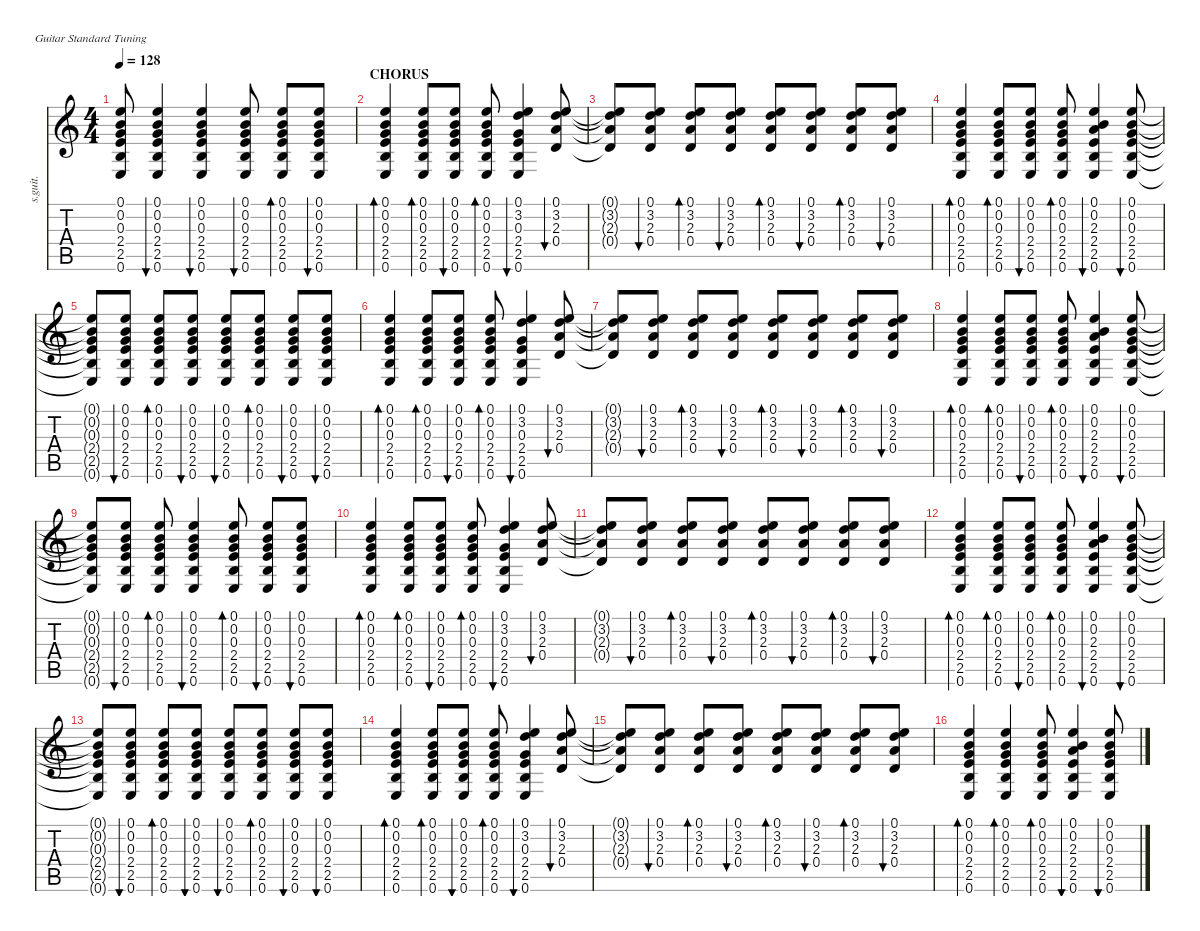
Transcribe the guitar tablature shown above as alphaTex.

\defaultSystemsLayout 4
\hideDynamics
\bracketExtendMode nobrackets
\otherSystemsTrackNameOrientation horizontal
\track ("Gtr.3 Ac." "s.guit.") {defaultSystemsLayout 4 instrument acousticguitarsteel}
\staff {score tabs}
\tuning (E4 B3 G3 D3 A2 E2)
\ts (4 4)
\tempo 128
\clef g2
\ks c
(0.1{t} 0.2{t} 0.3{t} 2.4{t} 2.5{t} 0.6{t}).8{dy f beam Up} (0.1 0.2 0.3 2.4 2.5 0.6).4{bu 30 beam Up} (0.1 0.2 0.3 2.4 2.5 0.6).4{bu 30 beam Up} (0.1 0.2 0.3 2.4 2.5 0.6).8{bu 60 beam Up} (0.1 0.2 0.3 2.4 2.5 0.6).8{bd 30 beam Up} (0.1 0.2 0.3 2.4 2.5 0.6).8{bu 30 beam Up} |
\section ("" "CHORUS")
(0.1 0.2 0.3 2.4 2.5 0.6).4{bd 60 beam Up} (0.1 0.2 0.3 2.4 2.5 0.6).8{bd 30 beam Up} (0.1 0.2 0.3 2.4 2.5 0.6).8{bu 30 beam Up} (0.1 0.2 0.3 2.4 2.5 0.6).8{bd 30 beam Up} (0.1 3.2 0.3 2.4 2.5 0.6).4{bu 30 beam Up} (0.1 3.2 2.3 0.4).8{bu 60 beam Up} |
(0.1{t} 3.2{t} 2.3{t} 0.4{t}).8{beam Up} (0.1 3.2 2.3 0.4).8{bu 30 beam Up} (0.1 3.2 2.3 0.4).8{bd 30 beam Up} (0.1 3.2 2.3 0.4).8{bu 30 beam Up} (0.1 3.2 2.3 0.4).8{bd 30 beam Up} (0.1 3.2 2.3 0.4).8{bu 60 beam Up} (0.1 3.2 2.3 0.4).8{bd 30 beam Up} (0.1 3.2 2.3 0.4).8{bu 30 beam Up} |
(0.1 0.2 0.3 2.4 2.5 0.6).4{bd 30 beam Up} (0.1 0.2 0.3 2.4 2.5 0.6).8{bd 60 beam Up} (0.1 0.2 0.3 2.4 2.5 0.6).8{bu 30 beam Up} (0.1 0.2 0.3 2.4 2.5 0.6).8{bd 30 beam Up} (0.1 0.2 2.3 2.4 2.5 0.6).4{bu 30 beam Up} (0.1 0.2 0.3 2.4 2.5 0.6).8{bu 30 beam Up} |
(0.1{t} 0.2{t} 0.3{t} 2.4{t} 2.5{t} 0.6{t}).8{beam Up} (0.1 0.2 0.3 2.4 2.5 0.6).8{bu 30 beam Up} (0.1 0.2 0.3 2.4 2.5 0.6).8{bd 60 beam Up} (0.1 0.2 0.3 2.4 2.5 0.6).8{bu 30 beam Up} (0.1 0.2 0.3 2.4 2.5 0.6).8{bu 60 beam Up} (0.1 0.2 0.3 2.4 2.5 0.6).8{bd 30 beam Up} (0.1 0.2 0.3 2.4 2.5 0.6).8{bu 30 beam Up} (0.1 0.2 0.3 2.4 2.5 0.6).8{bu 30 beam Up} |
(0.1 0.2 0.3 2.4 2.5 0.6).4{bd 60 beam Up} (0.1 0.2 0.3 2.4 2.5 0.6).8{bd 30 beam Up} (0.1 0.2 0.3 2.4 2.5 0.6).8{bu 30 beam Up} (0.1 0.2 0.3 2.4 2.5 0.6).8{bd 30 beam Up} (0.1 3.2 0.3 2.4 2.5 0.6).4{bu 30 beam Up} (0.1 3.2 2.3 0.4).8{bu 60 beam Up} |
(0.1{t} 3.2{t} 2.3{t} 0.4{t}).8{beam Up} (0.1 3.2 2.3 0.4).8{bu 30 beam Up} (0.1 3.2 2.3 0.4).8{bd 30 beam Up} (0.1 3.2 2.3 0.4).8{bu 30 beam Up} (0.1 3.2 2.3 0.4).8{bd 30 beam Up} (0.1 3.2 2.3 0.4).8{bu 60 beam Up} (0.1 3.2 2.3 0.4).8{bd 30 beam Up} (0.1 3.2 2.3 0.4).8{bu 30 beam Up} |
(0.1 0.2 0.3 2.4 2.5 0.6).4{bd 30 beam Up} (0.1 0.2 0.3 2.4 2.5 0.6).8{bd 60 beam Up} (0.1 0.2 0.3 2.4 2.5 0.6).8{bu 30 beam Up} (0.1 0.2 0.3 2.4 2.5 0.6).8{bd 30 beam Up} (0.1 0.2 2.3 2.4 2.5 0.6).4{bu 30 beam Up} (0.1 0.2 0.3 2.4 2.5 0.6).8{bu 30 beam Up} |
(0.1{t} 0.2{t} 0.3{t} 2.4{t} 2.5{t} 0.6{t}).8{beam Up} (0.1 0.2 0.3 2.4 2.5 0.6).8{bu 30 beam Up} (0.1 0.2 0.3 2.4 2.5 0.6).8{bd 60 beam Up} (0.1 0.2 0.3 2.4 2.5 0.6).4{bu 30 beam Up} (0.1 0.2 0.3 2.4 2.5 0.6).8{bd 30 beam Up} (0.1 0.2 0.3 2.4 2.5 0.6).8{bu 30 beam Up} (0.1 0.2 0.3 2.4 2.5 0.6).8{bu 30 beam Up} |
(0.1 0.2 0.3 2.4 2.5 0.6).4{bd 60 beam Up} (0.1 0.2 0.3 2.4 2.5 0.6).8{bd 30 beam Up} (0.1 0.2 0.3 2.4 2.5 0.6).8{bu 30 beam Up} (0.1 0.2 0.3 2.4 2.5 0.6).8{bd 30 beam Up} (0.1 3.2 0.3 2.4 2.5 0.6).4{bu 30 beam Up} (0.1 3.2 2.3 0.4).8{bu 60 beam Up} |
(0.1{t} 3.2{t} 2.3{t} 0.4{t}).8{beam Up} (0.1 3.2 2.3 0.4).8{bu 30 beam Up} (0.1 3.2 2.3 0.4).8{bd 30 beam Up} (0.1 3.2 2.3 0.4).8{bu 30 beam Up} (0.1 3.2 2.3 0.4).8{bd 30 beam Up} (0.1 3.2 2.3 0.4).8{bu 60 beam Up} (0.1 3.2 2.3 0.4).8{bd 30 beam Up} (0.1 3.2 2.3 0.4).8{bu 30 beam Up} |
(0.1 0.2 0.3 2.4 2.5 0.6).4{bd 30 beam Up} (0.1 0.2 0.3 2.4 2.5 0.6).8{bd 60 beam Up} (0.1 0.2 0.3 2.4 2.5 0.6).8{bu 30 beam Up} (0.1 0.2 0.3 2.4 2.5 0.6).8{bd 30 beam Up} (0.1 0.2 2.3 2.4 2.5 0.6).4{bu 30 beam Up} (0.1 0.2 0.3 2.4 2.5 0.6).8{bu 30 beam Up} |
(0.1{t} 0.2{t} 0.3{t} 2.4{t} 2.5{t} 0.6{t}).8{beam Up} (0.1 0.2 0.3 2.4 2.5 0.6).8{bu 30 beam Up} (0.1 0.2 0.3 2.4 2.5 0.6).8{bd 60 beam Up} (0.1 0.2 0.3 2.4 2.5 0.6).8{bu 30 beam Up} (0.1 0.2 0.3 2.4 2.5 0.6).8{bu 60 beam Up} (0.1 0.2 0.3 2.4 2.5 0.6).8{bd 30 beam Up} (0.1 0.2 0.3 2.4 2.5 0.6).8{bu 30 beam Up} (0.1 0.2 0.3 2.4 2.5 0.6).8{bu 30 beam Up} |
(0.1 0.2 0.3 2.4 2.5 0.6).4{bd 60 beam Up} (0.1 0.2 0.3 2.4 2.5 0.6).8{bd 30 beam Up} (0.1 0.2 0.3 2.4 2.5 0.6).8{bu 30 beam Up} (0.1 0.2 0.3 2.4 2.5 0.6).8{bd 30 beam Up} (0.1 3.2 0.3 2.4 2.5 0.6).4{bu 30 beam Up} (0.1 3.2 2.3 0.4).8{bu 60 beam Up} |
(0.1{t} 3.2{t} 2.3{t} 0.4{t}).8{beam Up} (0.1 3.2 2.3 0.4).8{bu 30 beam Up} (0.1 3.2 2.3 0.4).8{bd 30 beam Up} (0.1 3.2 2.3 0.4).8{bu 30 beam Up} (0.1 3.2 2.3 0.4).8{bd 30 beam Up} (0.1 3.2 2.3 0.4).8{bu 60 beam Up} (0.1 3.2 2.3 0.4).8{bd 30 beam Up} (0.1 3.2 2.3 0.4).8{bu 30 beam Up} |
(0.1 0.2 0.3 2.4 2.5 0.6).4{bd 30 beam Up} (0.1 0.2 0.3 2.4 2.5 0.6).4{bd 60 beam Up} (0.1 0.2 0.3 2.4 2.5 0.6).8{bd 30 beam Up} (0.1 0.2 2.3 2.4 2.5 0.6).4{bu 30 beam Up} (0.1 0.2 0.3 2.4 2.5 0.6).8{bu 30 beam Up}
